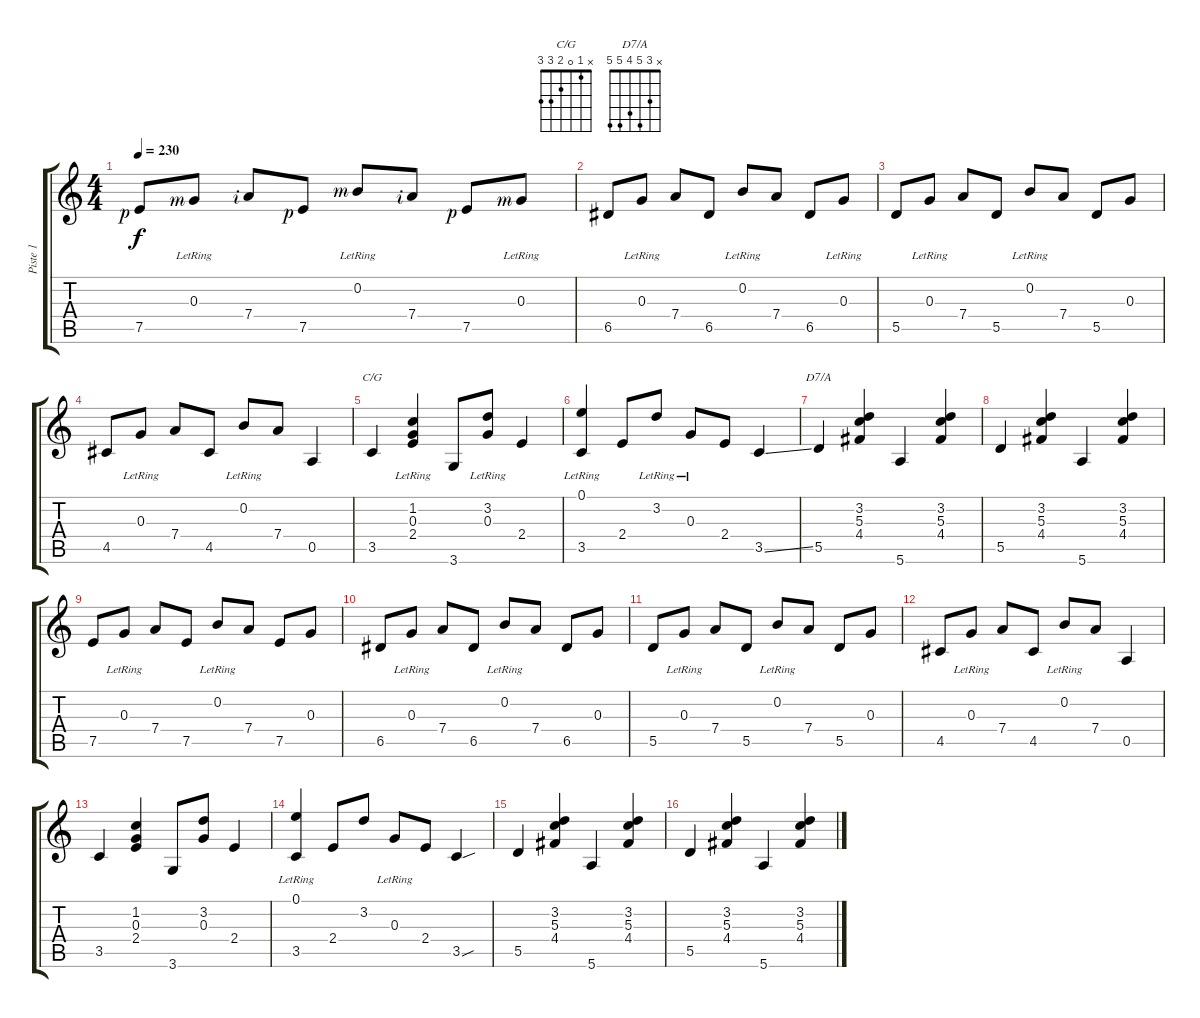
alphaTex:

\track ("Piste 1" "Piste 1") {instrument acousticguitarnylon}
\staff {score tabs}
\tuning (E4 B3 G3 D3 A2 E2) {hide}
\chord ("C/G" x 1 0 2 3 3)
\chord ("D7/A" x 3 5 4 5 5)
\ts (4 4)
\tempo 230
\clef g2
\ks c
7.5{rf 1}.8{dy f instrument acousticguitarnylon} 0.3{lr rf 3}.8 7.4{rf 2}.8 7.5{rf 1}.8 0.2{lr rf 3}.8 7.4{rf 2}.8 7.5{rf 1}.8 0.3{lr rf 3}.8 |
6.5.8 0.3{lr}.8 7.4.8 6.5.8 0.2{lr}.8 7.4.8 6.5.8 0.3{lr}.8 |
5.5.8 0.3{lr}.8 7.4.8 5.5.8 0.2{lr}.8 7.4.8 5.5.8 0.3.8 |
4.5.8 0.3{lr}.8 7.4.8 4.5.8 0.2{lr}.8 7.4.8 0.5.4 |
3.5.4{ch "C/G"} (1.2{lr} 0.3 2.4).4 3.6.8 (3.2{lr} 0.3).8 2.4.4 |
(0.1{lr} 3.5).4 2.4.8 3.2{lr}.8 0.3{lr}.8 2.4.8 3.5{ss}.4 |
5.5.4{ch "D7/A"} (3.2 5.3 4.4).4 5.6.4 (3.2 5.3 4.4).4 |
5.5.4 (3.2 5.3 4.4).4 5.6.4 (3.2 5.3 4.4).4 |
7.5.8 0.3{lr}.8 7.4.8 7.5.8 0.2{lr}.8 7.4.8 7.5.8 0.3.8 |
6.5.8 0.3{lr}.8 7.4.8 6.5.8 0.2{lr}.8 7.4.8 6.5.8 0.3.8 |
5.5.8 0.3{lr}.8 7.4.8 5.5.8 0.2{lr}.8 7.4.8 5.5.8 0.3.8 |
4.5.8 0.3{lr}.8 7.4.8 4.5.8 0.2{lr}.8 7.4.8 0.5.4 |
3.5.4 (1.2 0.3 2.4).4 3.6.8 (3.2 0.3).8 2.4.4 |
(0.1{lr} 3.5).4 2.4.8 3.2.8 0.3{lr}.8 2.4.8 3.5{sou}.4 |
5.5.4 (3.2 5.3 4.4).4 5.6.4 (3.2 5.3 4.4).4 |
5.5.4 (3.2 5.3 4.4).4 5.6.4 (3.2 5.3 4.4).4
